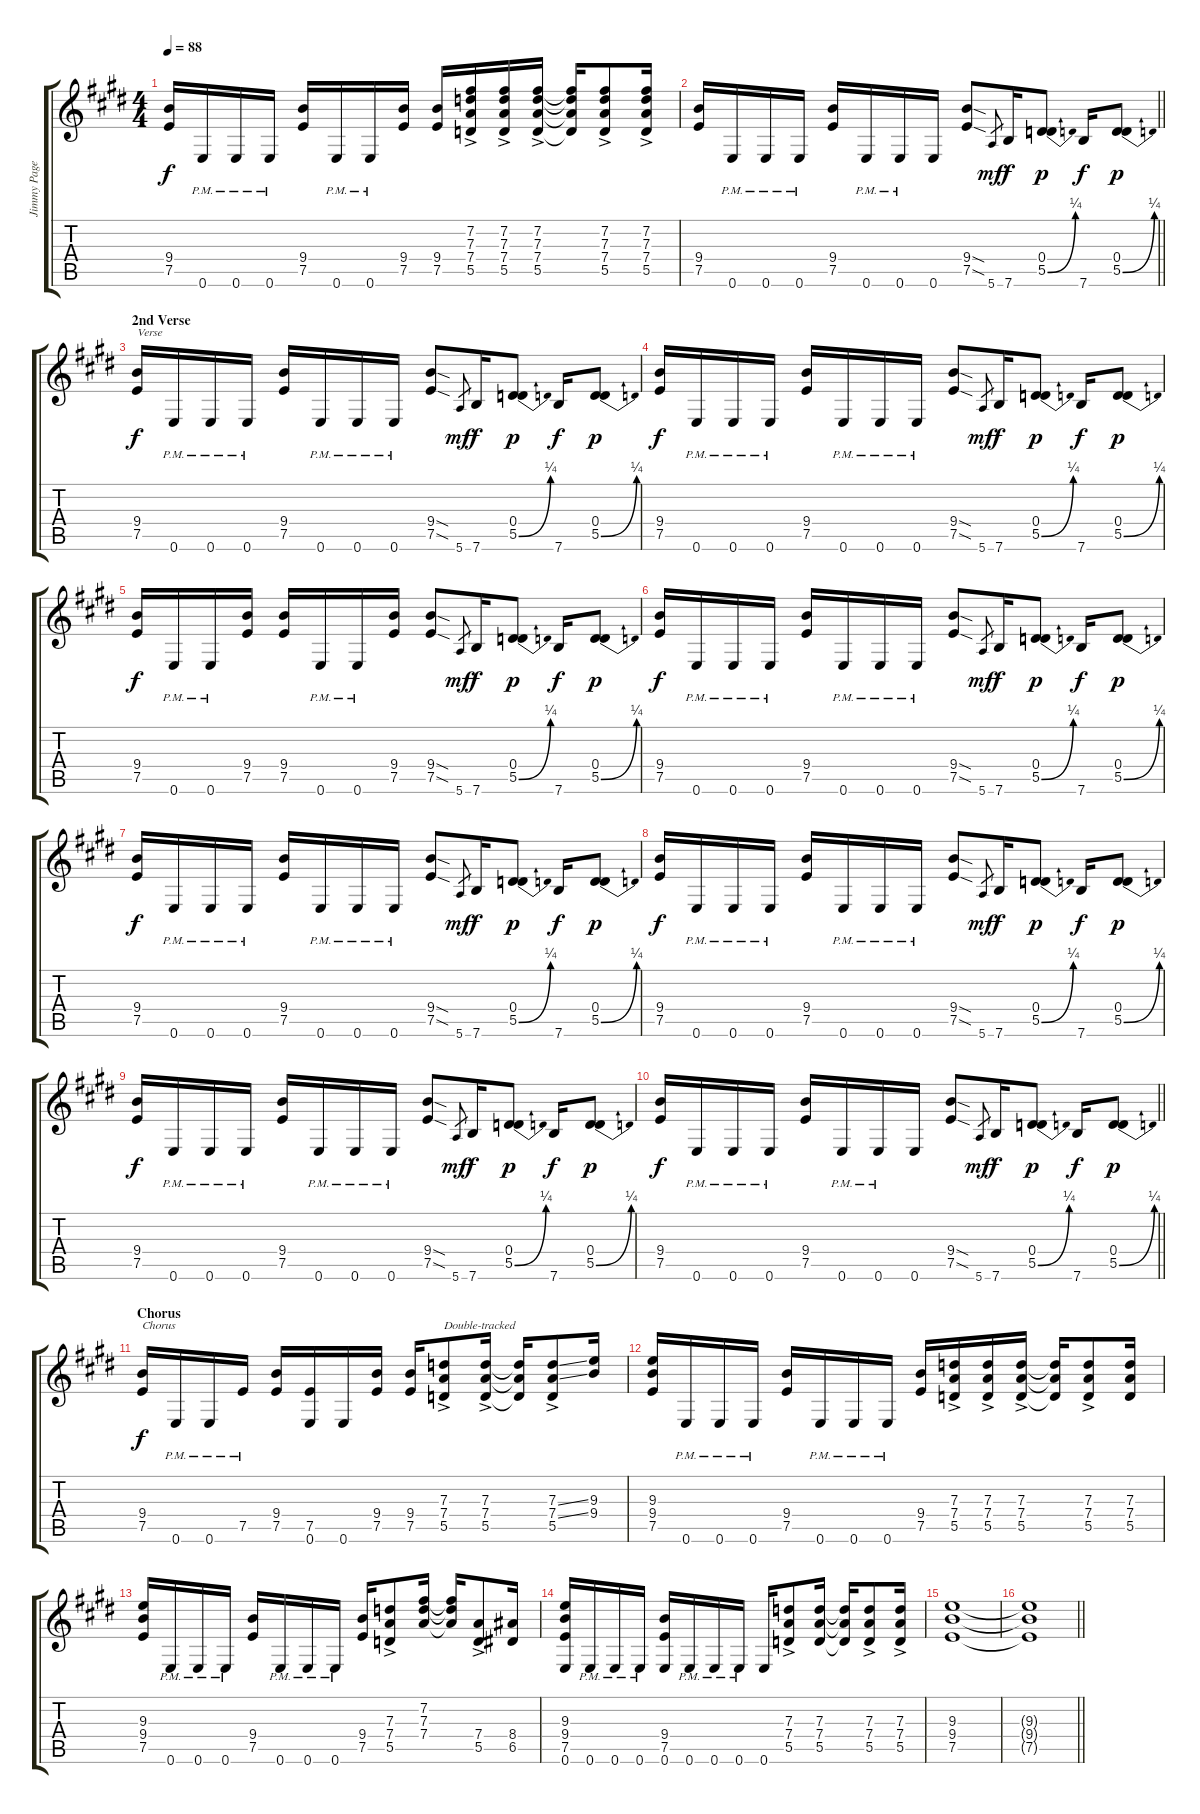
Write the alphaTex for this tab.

\track ("Jimmy Page Guitar 1 (w/dist) " "Jimmy Page") {instrument distortionguitar}
\staff {score tabs}
\tuning (E4 B3 G3 D3 A2 E2) {hide}
\ts (4 4)
\tempo 88
\clef g2
\ks e
(9.4 7.5).16{dy f} 0.6{pm}.16 0.6{pm}.16 0.6{pm}.16 (9.4 7.5).16 0.6{pm}.16 0.6{pm}.16 (9.4 7.5).16 (9.4 7.5).16 (7.2{ac} 7.3{ac} 7.4{ac} 5.5{ac}).16 (7.2{ac} 7.3{ac} 7.4{ac} 5.5{ac}).16 (7.2{ac} 7.3{ac} 7.4{ac} 5.5{ac}).16 (7.2{t} 7.3{t} 7.4{t} 5.5{t}).16 (7.2{ac} 7.3{ac} 7.4{ac} 5.5{ac}).8 (7.2{ac} 7.3{ac} 7.4{ac} 5.5{ac}).16 |
\barLineRight lightlight
(9.4 7.5).16 0.6{pm}.16 0.6{pm}.16 0.6{pm}.16 (9.4 7.5).16 0.6{pm}.16 0.6{pm}.16 0.6.16 (9.4{sod} 7.5{sod}).8 5.6.8{gr dy mf} 7.6.16{dy f} (0.4 5.5{be (bend 0 0 60 1)}).8{dy p} 7.6.16{dy f} (0.4 5.5{be (bend 0 0 60 1)}).8{dy p} |
\section ("" "2nd Verse")
(9.4 7.5).16{txt "Verse" dy f} 0.6{pm}.16 0.6{pm}.16 0.6{pm}.16 (9.4 7.5).16 0.6{pm}.16 0.6{pm}.16 0.6{pm}.16 (9.4{sod} 7.5{sod}).8 5.6.8{gr dy mf} 7.6.16{dy f} (0.4 5.5{be (bend 0 0 60 1)}).8{dy p} 7.6.16{dy f} (0.4 5.5{be (bend 0 0 60 1)}).8{dy p} |
(9.4 7.5).16{dy f} 0.6{pm}.16 0.6{pm}.16 0.6{pm}.16 (9.4 7.5).16 0.6{pm}.16 0.6{pm}.16 0.6{pm}.16 (9.4{sod} 7.5{sod}).8 5.6.8{gr dy mf} 7.6.16{dy f} (0.4 5.5{be (bend 0 0 60 1)}).8{dy p} 7.6.16{dy f} (0.4 5.5{be (bend 0 0 60 1)}).8{dy p} |
(9.4 7.5).16{dy f} 0.6{pm}.16 0.6{pm}.16 (9.4 7.5).16 (9.4 7.5).16 0.6{pm}.16 0.6{pm}.16 (9.4 7.5).16 (9.4{sod} 7.5{sod}).8 5.6.8{gr dy mf} 7.6.16{dy f} (0.4 5.5{be (bend 0 0 60 1)}).8{dy p} 7.6.16{dy f} (0.4 5.5{be (bend 0 0 60 1)}).8{dy p} |
(9.4 7.5).16{dy f} 0.6{pm}.16 0.6{pm}.16 0.6{pm}.16 (9.4 7.5).16 0.6{pm}.16 0.6{pm}.16 0.6{pm}.16 (9.4{sod} 7.5{sod}).8 5.6.8{gr dy mf} 7.6.16{dy f} (0.4 5.5{be (bend 0 0 60 1)}).8{dy p} 7.6.16{dy f} (0.4 5.5{be (bend 0 0 60 1)}).8{dy p} |
(9.4 7.5).16{dy f} 0.6{pm}.16 0.6{pm}.16 0.6{pm}.16 (9.4 7.5).16 0.6{pm}.16 0.6{pm}.16 0.6{pm}.16 (9.4{sod} 7.5{sod}).8 5.6.8{gr dy mf} 7.6.16{dy f} (0.4 5.5{be (bend 0 0 60 1)}).8{dy p} 7.6.16{dy f} (0.4 5.5{be (bend 0 0 60 1)}).8{dy p} |
(9.4 7.5).16{dy f} 0.6{pm}.16 0.6{pm}.16 0.6{pm}.16 (9.4 7.5).16 0.6{pm}.16 0.6{pm}.16 0.6{pm}.16 (9.4{sod} 7.5{sod}).8 5.6.8{gr dy mf} 7.6.16{dy f} (0.4 5.5{be (bend 0 0 60 1)}).8{dy p} 7.6.16{dy f} (0.4 5.5{be (bend 0 0 60 1)}).8{dy p} |
(9.4 7.5).16{dy f} 0.6{pm}.16 0.6{pm}.16 0.6{pm}.16 (9.4 7.5).16 0.6{pm}.16 0.6{pm}.16 0.6{pm}.16 (9.4{sod} 7.5{sod}).8 5.6.8{gr dy mf} 7.6.16{dy f} (0.4 5.5{be (bend 0 0 60 1)}).8{dy p} 7.6.16{dy f} (0.4 5.5{be (bend 0 0 60 1)}).8{dy p} |
\barLineRight lightlight
(9.4 7.5).16{dy f} 0.6{pm}.16 0.6{pm}.16 0.6{pm}.16 (9.4 7.5).16 0.6{pm}.16 0.6{pm}.16 0.6.16 (9.4{sod} 7.5{sod}).8 5.6.8{gr dy mf} 7.6.16{dy f} (0.4 5.5{be (bend 0 0 60 1)}).8{dy p} 7.6.16{dy f} (0.4 5.5{be (bend 0 0 60 1)}).8{dy p} |
\section ("" "Chorus")
(9.4 7.5).16{txt "Chorus " dy f} 0.6{pm}.16 0.6{pm}.16 7.5{pm}.16 (9.4 7.5).16 (7.5 0.6).16 0.6.16 (9.4 7.5).16 (9.4 7.5).16 (7.3{ac} 7.4{ac} 5.5{ac}).8{txt "Double-tracked"} (7.3{ac} 7.4{ac} 5.5{ac}).16 (7.3{t} 7.4{t} 5.5{t}).16 (7.3{ss ac} 7.4{ss ac} 5.5{ac}).8 (9.3 9.4).16 |
(9.3 9.4 7.5).16 0.6{pm}.16 0.6{pm}.16 0.6{pm}.16 (9.4 7.5).16 0.6{pm}.16 0.6{pm}.16 0.6{pm}.16 (9.4 7.5).16 (7.3{ac} 7.4{ac} 5.5{ac}).16 (7.3{ac} 7.4{ac} 5.5{ac}).16 (7.3{ac} 7.4{ac} 5.5{ac}).16 (7.3{t} 7.4{t} 5.5{t}).16 (7.3{ac} 7.4{ac} 5.5{ac}).8 (7.3 7.4 5.5).16 |
(9.3 9.4 7.5).16 0.6{pm}.16 0.6{pm}.16 0.6{pm}.16 (9.4 7.5).16 0.6{pm}.16 0.6{pm}.16 0.6{pm}.16 (9.4 7.5).16 (7.3{ac} 7.4{ac} 5.5{ac}).8 (7.2 7.3 7.4).16 (7.2{t} 7.3{t} 7.4{t}).16 (7.4{ac} 5.5{ac}).8 (8.4 6.5).16 |
(9.3 9.4 7.5 0.6).16 0.6{pm}.16 0.6{pm}.16 0.6{pm}.16 (9.4 7.5 0.6).16 0.6{pm}.16 0.6{pm}.16 0.6{pm}.16 0.6.16 (7.3{ac} 7.4{ac} 5.5{ac}).8 (7.3 7.4 5.5).16 (7.3{t} 7.4{t} 5.5{t}).16 (7.3{ac} 7.4{ac} 5.5{ac}).8 (7.3{ac} 7.4{ac} 5.5{ac}).16 |
(9.3 9.4 7.5).1 |
\barLineRight lightlight
(9.3{t} 9.4{t} 7.5{t}).1
